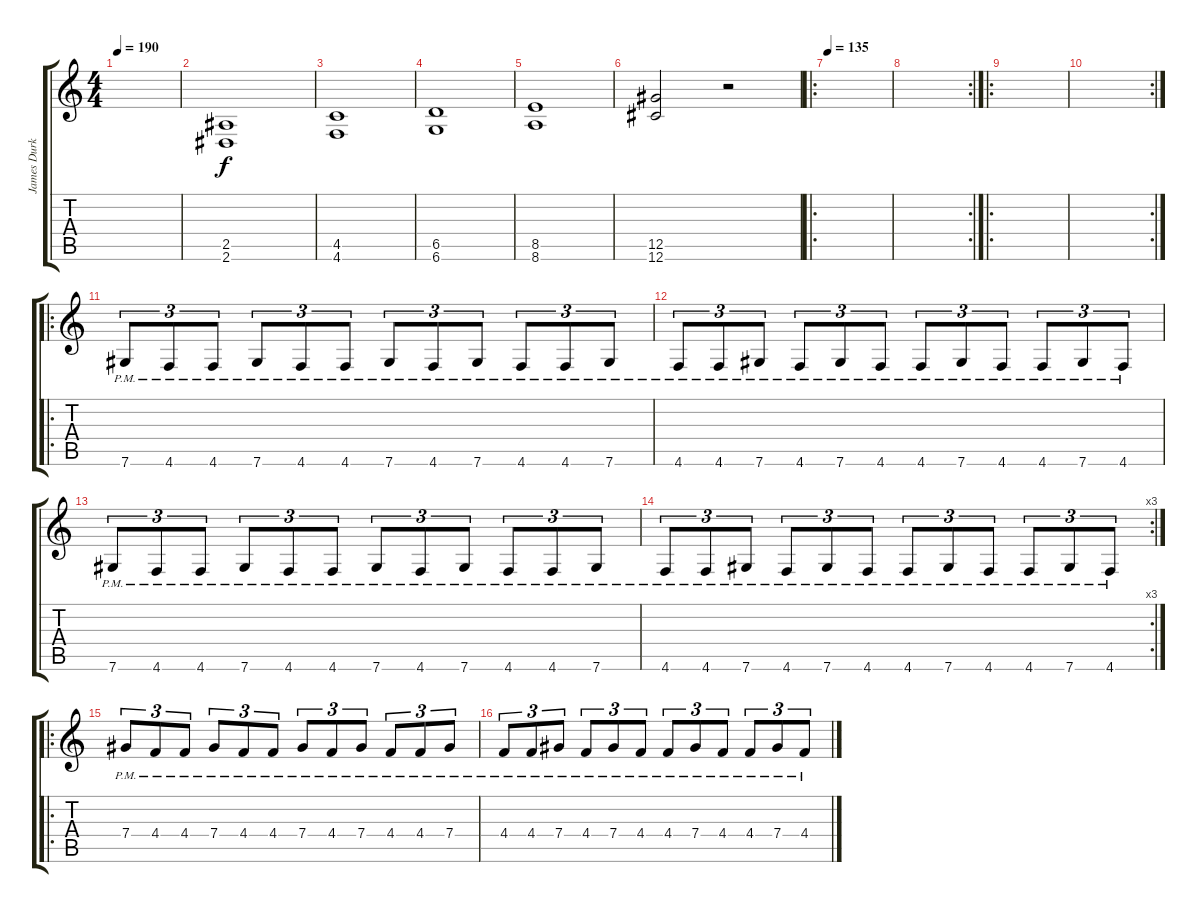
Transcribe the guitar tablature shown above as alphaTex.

\track ("James Durkin (Guitar)" "James Durk") {instrument distortionguitar}
\staff {score tabs}
\tuning (Eb4 Bb3 Gb3 Db3 Ab2 Db2) {hide}
\ts (4 4)
\tempo 190
\clef g2
\ks c
|
(2.5 2.6).1 |
(4.5 4.6).1 |
(6.5 6.6).1 |
(8.5 8.6).1 |
(12.5 12.6).2 r.2 |
\ro
\tempo 135
|
\rc 2
|
\ro
|
\rc 2
|
\ro
7.6{pm}.8{tu (3 2)} 4.6{pm}.8{tu (3 2)} 4.6{pm}.8{tu (3 2)} 7.6{pm}.8{tu (3 2)} 4.6{pm}.8{tu (3 2)} 4.6{pm}.8{tu (3 2)} 7.6{pm}.8{tu (3 2)} 4.6{pm}.8{tu (3 2)} 7.6{pm}.8{tu (3 2)} 4.6{pm}.8{tu (3 2)} 4.6{pm}.8{tu (3 2)} 7.6{pm}.8{tu (3 2)} |
4.6{pm}.8{tu (3 2)} 4.6{pm}.8{tu (3 2)} 7.6{pm}.8{tu (3 2)} 4.6{pm}.8{tu (3 2)} 7.6{pm}.8{tu (3 2)} 4.6{pm}.8{tu (3 2)} 4.6{pm}.8{tu (3 2)} 7.6{pm}.8{tu (3 2)} 4.6{pm}.8{tu (3 2)} 4.6{pm}.8{tu (3 2)} 7.6{pm}.8{tu (3 2)} 4.6{pm}.8{tu (3 2)} |
7.6{pm}.8{tu (3 2)} 4.6{pm}.8{tu (3 2)} 4.6{pm}.8{tu (3 2)} 7.6{pm}.8{tu (3 2)} 4.6{pm}.8{tu (3 2)} 4.6{pm}.8{tu (3 2)} 7.6{pm}.8{tu (3 2)} 4.6{pm}.8{tu (3 2)} 7.6{pm}.8{tu (3 2)} 4.6{pm}.8{tu (3 2)} 4.6{pm}.8{tu (3 2)} 7.6{pm}.8{tu (3 2)} |
\rc 3
4.6{pm}.8{tu (3 2)} 4.6{pm}.8{tu (3 2)} 7.6{pm}.8{tu (3 2)} 4.6{pm}.8{tu (3 2)} 7.6{pm}.8{tu (3 2)} 4.6{pm}.8{tu (3 2)} 4.6{pm}.8{tu (3 2)} 7.6{pm}.8{tu (3 2)} 4.6{pm}.8{tu (3 2)} 4.6{pm}.8{tu (3 2)} 7.6{pm}.8{tu (3 2)} 4.6{pm}.8{tu (3 2)} |
\ro
7.4{pm}.8{tu (3 2)} 4.4{pm}.8{tu (3 2)} 4.4{pm}.8{tu (3 2)} 7.4{pm}.8{tu (3 2)} 4.4{pm}.8{tu (3 2)} 4.4{pm}.8{tu (3 2)} 7.4{pm}.8{tu (3 2)} 4.4{pm}.8{tu (3 2)} 7.4{pm}.8{tu (3 2)} 4.4{pm}.8{tu (3 2)} 4.4{pm}.8{tu (3 2)} 7.4{pm}.8{tu (3 2)} |
4.4{pm}.8{tu (3 2)} 4.4{pm}.8{tu (3 2)} 7.4{pm}.8{tu (3 2)} 4.4{pm}.8{tu (3 2)} 7.4{pm}.8{tu (3 2)} 4.4{pm}.8{tu (3 2)} 4.4{pm}.8{tu (3 2)} 7.4{pm}.8{tu (3 2)} 4.4{pm}.8{tu (3 2)} 4.4{pm}.8{tu (3 2)} 7.4{pm}.8{tu (3 2)} 4.4{pm}.8{tu (3 2)}
